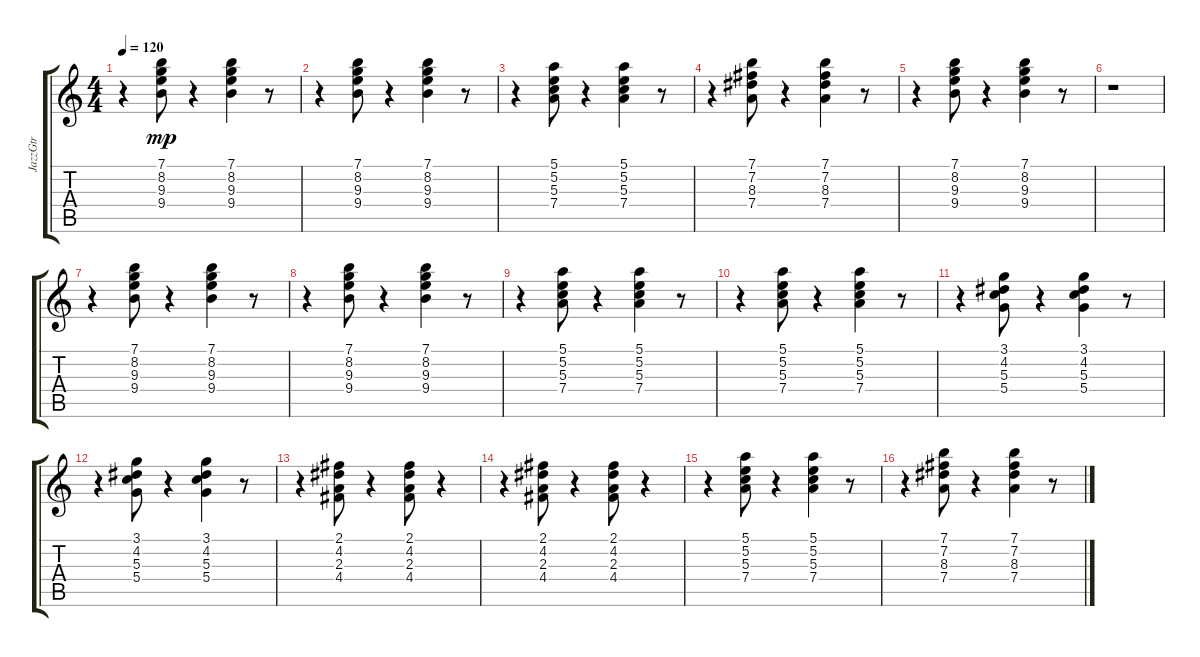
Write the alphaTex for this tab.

\track ("JazzGtr" "JazzGtr") {instrument electricguitarjazz}
\staff {score tabs}
\tuning (E4 B3 G3 D3 A2 E2) {hide}
\ts (4 4)
\tempo 120
\clef g2
\ks c
r.4{dy mp} (7.1 8.2 9.3 9.4).8 r.4 (7.1 8.2 9.3 9.4).4 r.8 |
r.4 (7.1 8.2 9.3 9.4).8 r.4 (7.1 8.2 9.3 9.4).4 r.8 |
r.4 (5.1 5.2 5.3 7.4).8 r.4 (5.1 5.2 5.3 7.4).4 r.8 |
r.4 (7.1 7.2 8.3 7.4).8 r.4 (7.1 7.2 8.3 7.4).4 r.8 |
r.4 (7.1 8.2 9.3 9.4).8 r.4 (7.1 8.2 9.3 9.4).4 r.8 |
r.1 |
r.4 (7.1 8.2 9.3 9.4).8 r.4 (7.1 8.2 9.3 9.4).4 r.8 |
r.4 (7.1 8.2 9.3 9.4).8 r.4 (7.1 8.2 9.3 9.4).4 r.8 |
r.4 (5.1 5.2 5.3 7.4).8 r.4 (5.1 5.2 5.3 7.4).4 r.8 |
r.4 (5.1 5.2 5.3 7.4).8 r.4 (5.1 5.2 5.3 7.4).4 r.8 |
r.4 (3.1 4.2 5.3 5.4).8 r.4 (3.1 4.2 5.3 5.4).4 r.8 |
r.4 (3.1 4.2 5.3 5.4).8 r.4 (3.1 4.2 5.3 5.4).4 r.8 |
r.4 (2.1 4.2 2.3 4.4).8 r.4 (2.1 4.2 2.3 4.4).8 r.4 |
r.4 (2.1 4.2 2.3 4.4).8 r.4 (2.1 4.2 2.3 4.4).8 r.4 |
r.4 (5.1 5.2 5.3 7.4).8 r.4 (5.1 5.2 5.3 7.4).4 r.8 |
r.4 (7.1 7.2 8.3 7.4).8 r.4 (7.1 7.2 8.3 7.4).4 r.8
